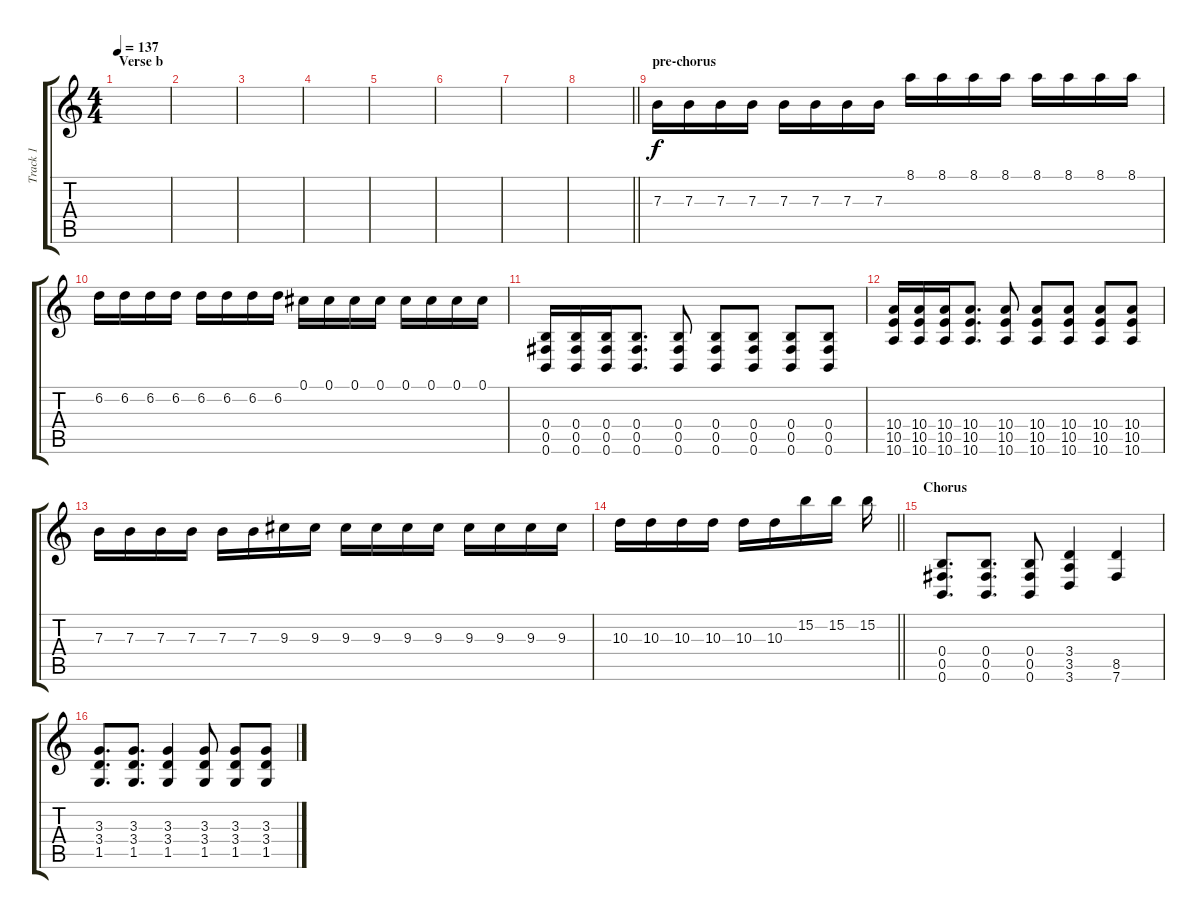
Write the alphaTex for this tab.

\track ("Track 1" "Track 1") {instrument overdrivenguitar}
\staff {score tabs}
\tuning (Db4 Ab3 E3 B2 Gb2 B1) {hide}
\ts (4 4)
\section ("" "Verse b")
\tempo 137
\clef g2
\ks c
|
|
|
|
|
|
|
\barLineRight lightlight
|
\section ("" "pre-chorus")
7.3.16 7.3.16 7.3.16 7.3.16 7.3.16 7.3.16 7.3.16 7.3.16 8.1.16 8.1.16 8.1.16 8.1.16 8.1.16 8.1.16 8.1.16 8.1.16 |
6.2.16 6.2.16 6.2.16 6.2.16 6.2.16 6.2.16 6.2.16 6.2.16 0.1.16 0.1.16 0.1.16 0.1.16 0.1.16 0.1.16 0.1.16 0.1.16 |
(0.4 0.5 0.6).16 (0.4 0.5 0.6).16 (0.4 0.5 0.6).16 (0.4 0.5 0.6).8{d} (0.4 0.5 0.6).8 (0.4 0.5 0.6).8 (0.4 0.5 0.6).8 (0.4 0.5 0.6).8 (0.4 0.5 0.6).8 |
(10.4 10.5 10.6).16 (10.4 10.5 10.6).16 (10.4 10.5 10.6).16 (10.4 10.5 10.6).8{d} (10.4 10.5 10.6).8 (10.4 10.5 10.6).8 (10.4 10.5 10.6).8 (10.4 10.5 10.6).8 (10.4 10.5 10.6).8 |
7.3.16 7.3.16 7.3.16 7.3.16 7.3.16 7.3.16 9.3.16 9.3.16 9.3.16 9.3.16 9.3.16 9.3.16 9.3.16 9.3.16 9.3.16 9.3.16 |
\barLineRight lightlight
10.3.16 10.3.16 10.3.16 10.3.16 10.3.16 10.3.16 15.2.16 15.2.16 15.2.16 |
\section ("" "Chorus")
(0.4 0.5 0.6).8{d} (0.4 0.5 0.6).8{d} (0.4 0.5 0.6).8 (3.4 3.5 3.6).4 (8.5 7.6).4 |
(3.3 3.4 1.5).8{d} (3.3 3.4 1.5).8{d} (3.3 3.4 1.5).4 (3.3 3.4 1.5).8 (3.3 3.4 1.5).8 (3.3 3.4 1.5).8
